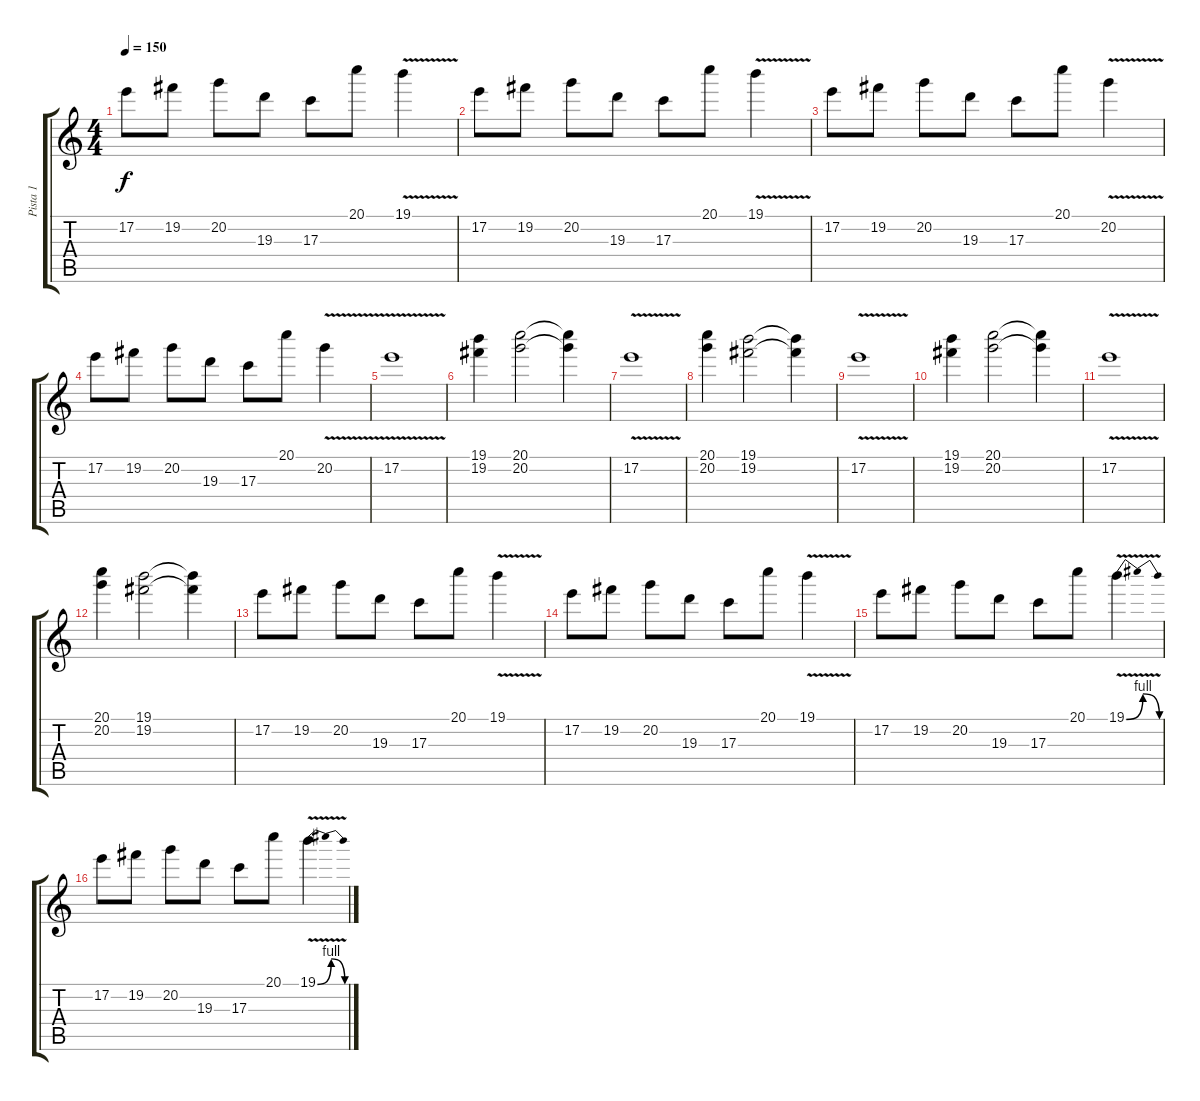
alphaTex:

\track ("Pista 1" "Pista 1") {instrument distortionguitar}
\staff {score tabs}
\tuning (E4 B3 G3 D3 A2 E2) {hide}
\ts (4 4)
\tempo 150
\clef g2
\ks c
17.2.8{dy f} 19.2.8 20.2.8 19.3.8 17.3.8 20.1.8 19.1{v}.4 |
17.2.8 19.2.8 20.2.8 19.3.8 17.3.8 20.1.8 19.1{v}.4 |
17.2.8 19.2.8 20.2.8 19.3.8 17.3.8 20.1.8 20.2{v}.4 |
17.2.8 19.2.8 20.2.8 19.3.8 17.3.8 20.1.8 20.2{v}.4 |
17.2{v}.1 |
(19.1 19.2).4 (20.1 20.2).2 (20.1{t} 20.2{t}).4 |
17.2{v}.1 |
(20.1 20.2).4 (19.1 19.2).2 (19.1{t} 19.2{t}).4 |
17.2{v}.1 |
(19.1 19.2).4 (20.1 20.2).2 (20.1{t} 20.2{t}).4 |
17.2{v}.1 |
(20.1 20.2).4 (19.1 19.2).2 (19.1{t} 19.2{t}).4 |
17.2.8 19.2.8 20.2.8 19.3.8 17.3.8 20.1.8 19.1{v}.4 |
17.2.8 19.2.8 20.2.8 19.3.8 17.3.8 20.1.8 19.1{v}.4 |
17.2.8 19.2.8 20.2.8 19.3.8 17.3.8 20.1.8 19.1{be (bendrelease 0 0 15 4 44 4 60 0) v}.4 |
17.2.8 19.2.8 20.2.8 19.3.8 17.3.8 20.1.8 19.1{be (bendrelease 0 0 15 4 45 4 60 0) v}.4
